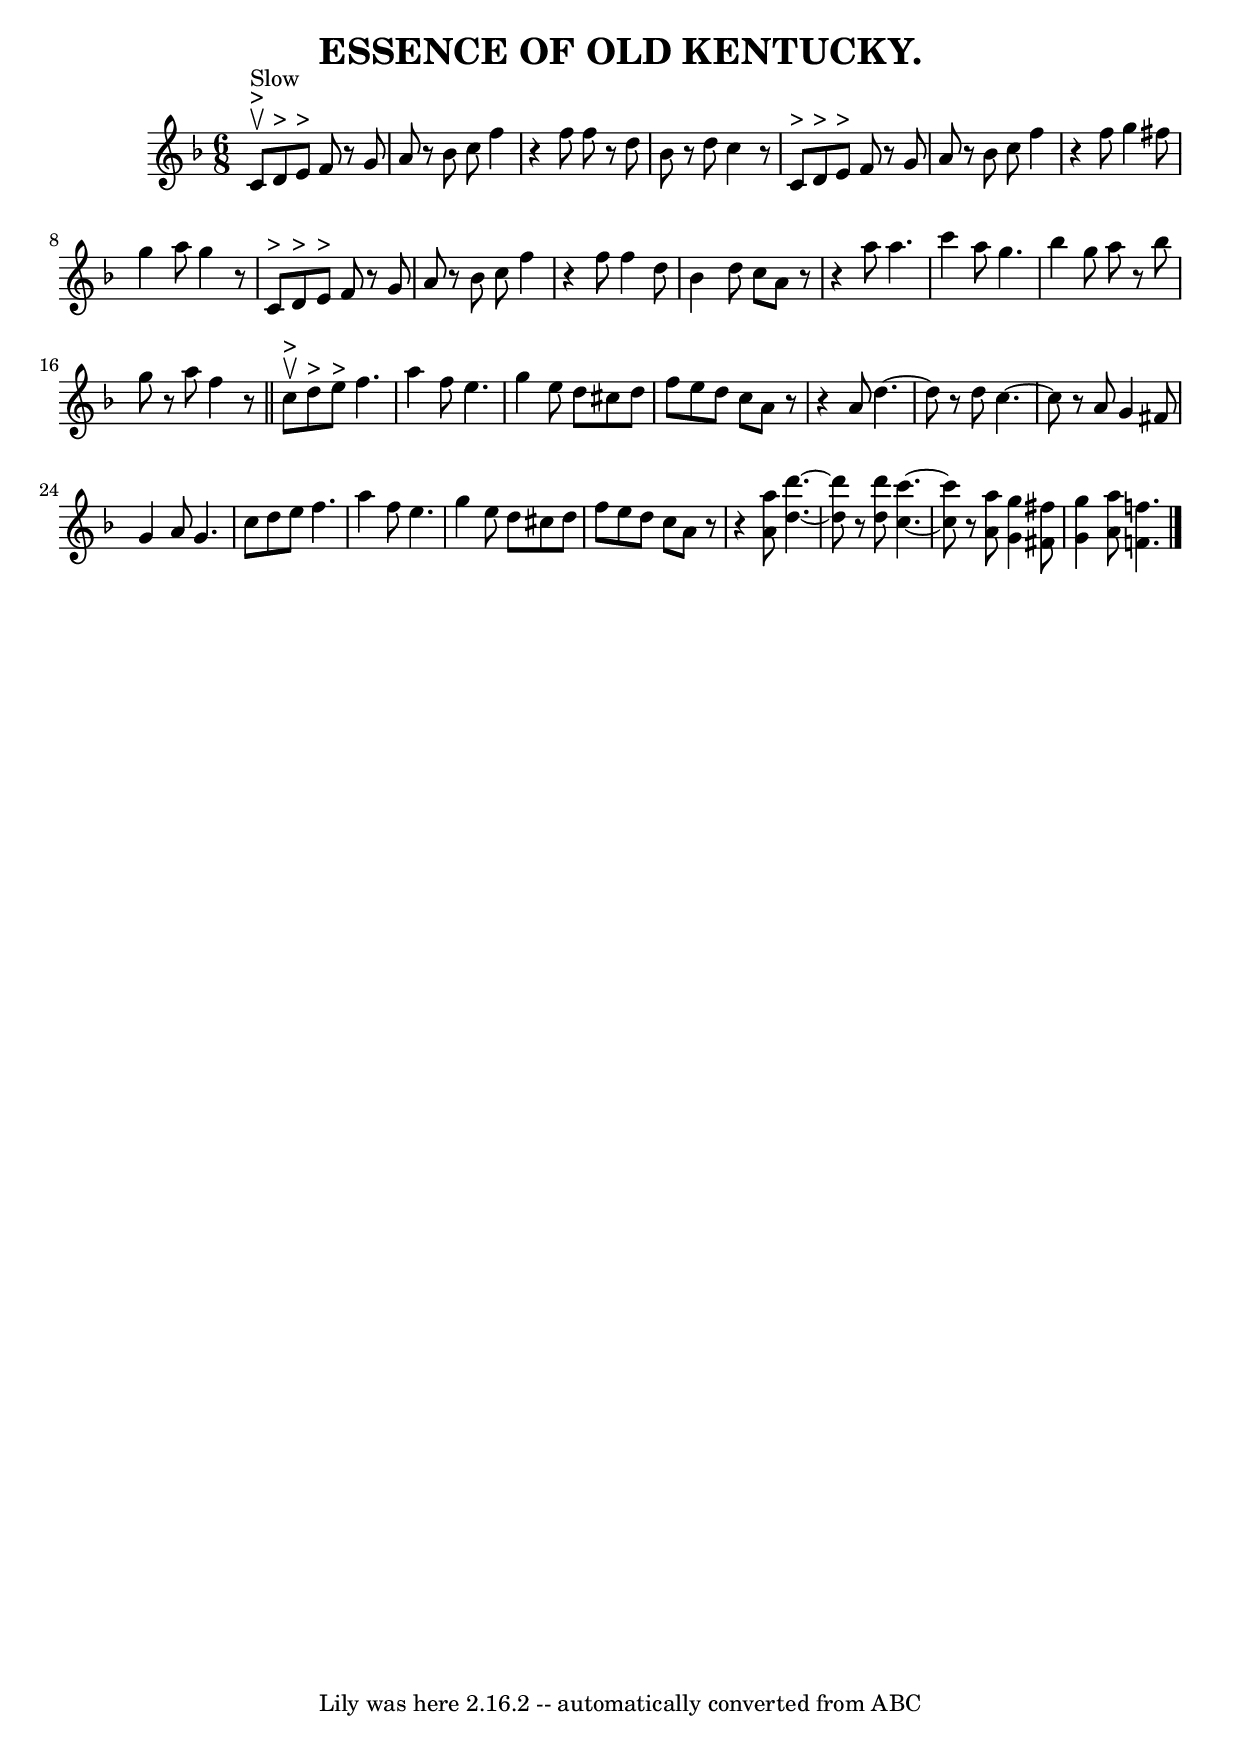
\version "2.16.2"
\include "Mammoth.ily"
\header {
  %% book = "Coles pg. 24.4"
  crossRefNumber = "20"
  footnotes = ""
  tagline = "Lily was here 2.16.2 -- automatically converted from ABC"
  title = "ESSENCE OF OLD KENTUCKY."

}
voicedefault =  {


  \time 6/8 
  \key f \major
  c'8^">"^"Slow"^\upbow d'8^">" e'8^">" 
  |
  f'8    r8 g'8 a'8    r8 bes'8  |
  c''8 f''4    r4   
  f''8  |
  f''8    r8 d''8 bes'8    r8 d''8  |
  c''4    r8     
  c'8^">" d'8^">" e'8^">" |
  f'8    r8 g'8 a'8    r8 bes'8  
  |
  c''8 f''4    r4 f''8  |
  g''4 fis''8 g''4 a''8 
  |
  g''4    r8 c'8^">" d'8^">" e'8^">" |
  f'8    
  r8 g'8 a'8    r8 bes'8  |
  c''8 f''4    r4 f''8  |
  
  f''4 d''8 bes'4 d''8  |
  c''8 a'8    r8   r4 a''8  |
  
  a''4. c'''4 a''8  |
  g''4. bes''4 g''8  |
  a''8 
  r8 bes''8 g''8    r8 a''8  |
  f''4    r8 \bar "||" c''8^">"^\upbow d''8^">" e''8^">" |
  f''4. a''4 f''8  |
  
  e''4. g''4 e''8  |
  d''8 cis''8 d''8 f''8 e''8    
  d''8  |
  c''8 a'8    r8   r4 a'8  |
  d''4.   ~ d''8    r8 
  d''8  |
  c''4.   ~ c''8    r8 a'8  |
  g'4 fis'8    
  g'4 a'8  |
  g'4. c''8 d''8 e''8  |
  f''4. a''4   
  f''8  |
  e''4. g''4 e''8  |
  d''8 cis''8 d''8    
  f''8 e''8 d''8  |
  c''8 a'8    r8   r4 << a''8 a'8   >> 
  |
  << d''4.   ~ d'''4.   ~   >> << d'''8 d''8   >>   r8 <<   
    d''8 d'''8   >> |
  << c''4.   ~ c'''4.   ~   >> << c''8    
				  c'''8   >> r8 << a'8 a''8   >> |
  << g''4 g'4   >> << fis'8   
		      fis''8   >> << g''4 g'4   >> << a''8 a'8   >> |
  << f''!4.   
     f'!4.   >> \bar "|."   

}

\score{
  <<

    \context Staff="default"
    {
      \voicedefault 
      
    }

  >>
  \layout {
    
  }
  \midi {
  }

}
